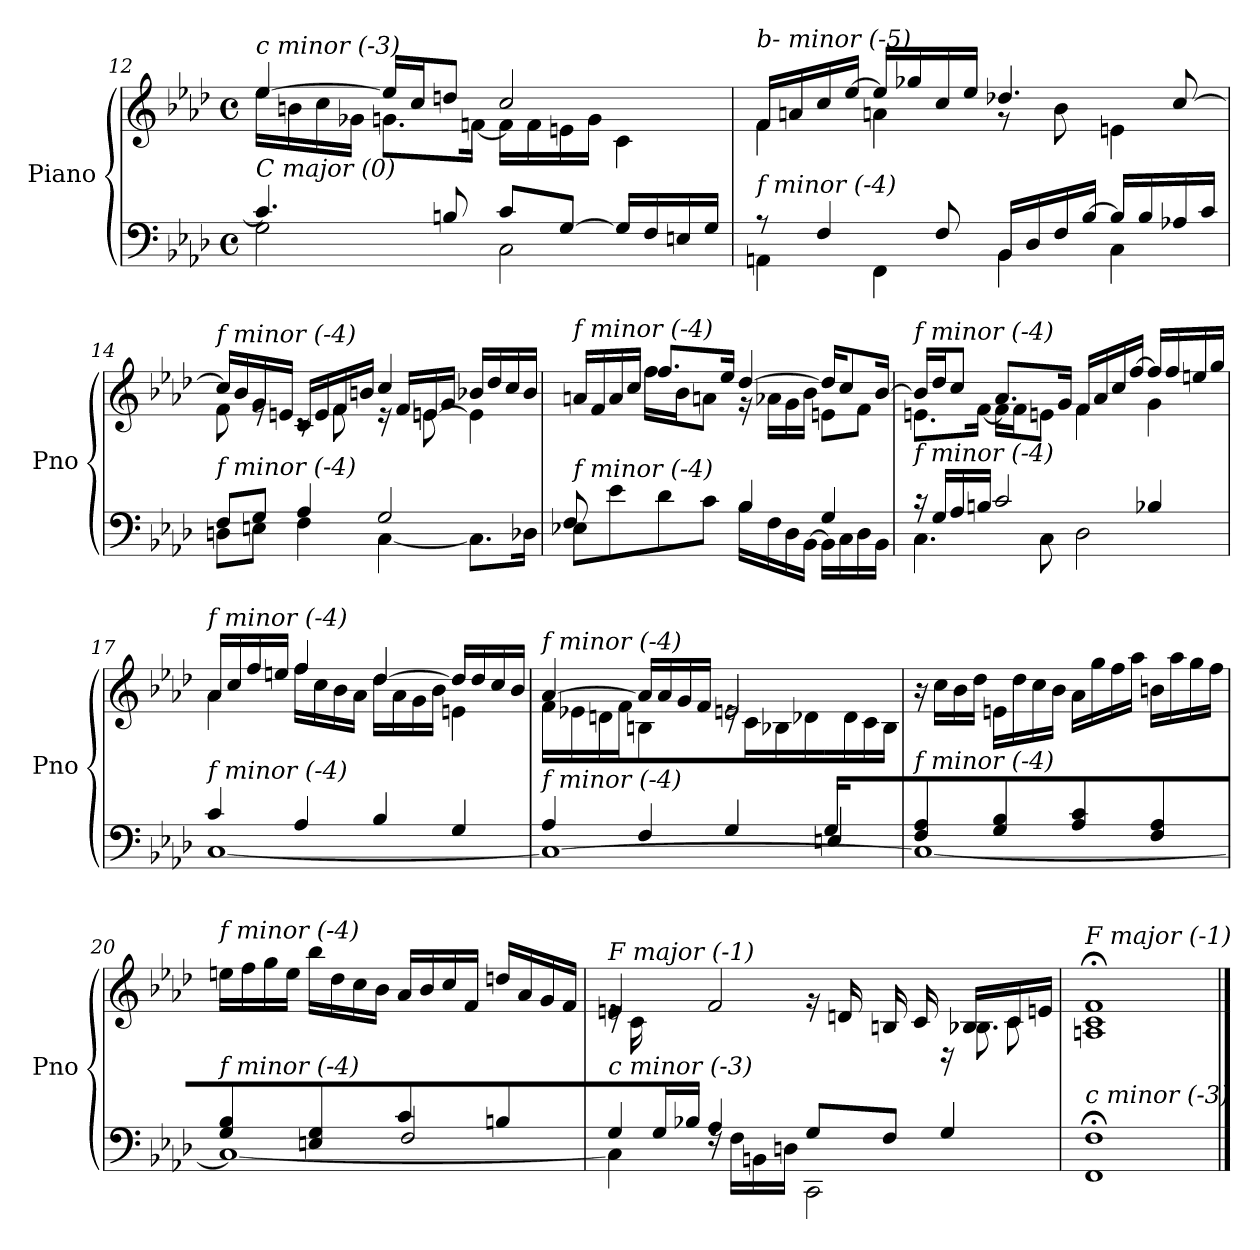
**kern	**kern
*part1	*part1
*staff2	*staff1
*I"Piano	*
*I'Pno	*
!!LO:LB:g=z
*clefF4	*clefG2
*k[b-e-a-d-]	*k[b-e-a-d-]
*M4/4	*M4/4
*met(c)	*met(c)
=12	=12
*^	*^
!	!	!LO:TX:i:t=c minor (-3)	!
!LO:TX:i:t=C major (0)	!	!	!
4.c/]	2G\	[4ee-/	16ee-\LL
.	.	.	16bn\
.	.	.	16cc\
.	.	.	16g-Xi\JJ
.	.	16ee-/LL]	8.g\L
.	.	16cc/J	.
8Bn/	.	8ddn/J	.
.	.	.	[16fn\Jk
8c/L	2C\	2cc/	16f\LL]
.	.	.	16f\
[8G/J	.	.	16en\
.	.	.	16g\JJ
16G/LL]	.	.	4c\
16F/	.	.	.
16En/	.	.	.
16G/JJ	.	.	.
=13	=13	=13	=13
!	!	!LO:TX:i:t=b- minor (-5)	!
!LO:TX:i:t=f minor (-4)	!	!	!
8r	4AAn\	16f/LL	4f\
.	.	16an/	.
4F/	.	16cc/	.
.	.	[16ee-/JJ	.
.	4FF\	16ee-/LL]	4an\
.	.	16gg-X/	.
8F/	.	16cc/	.
.	.	16ee-/JJ	.
16BB-/LL	4BB-\	4.dd-X/	8r
16D-/	.	.	.
16F/	.	.	8b-\
[16B-/JJ	.	.	.
16B-/LL]	4C\	.	4en\
16B-/	.	.	.
16A-X/	.	[8cc/	.
16c/JJ	.	.	.
!!LO:LB:g=z
=14	=14	=14	=14
*^	*^	*	*^
!	!	!	!	!LO:TX:i:t=f minor (-4)	!	!
!LO:TX:i:t=f minor (-4)	!	!	!	!	!	!
2.ryy	2ryy	8F/L	8Dn\L	16cc/LL]	8f\	2ryy
.	.	.	.	16b-/	.	.
.	.	8G/J	8En\J	16g/	8re	.
.	.	.	.	16en/JJ	.	.
.	.	4A-/	4F\	16c/LL	8rc	.
.	.	.	.	16e/	.	.
.	.	.	.	16f/	8f\	.
.	.	.	.	16bn/JJ	.	.
.	8ryy	2G/	[4C\	4cc/	16r	8ryy
.	.	.	.	.	16f/LL	.
.	4.ryy	.	.	.	16en/	[8en\
.	.	.	.	.	16g/JJ	.
4ryy	.	.	8.C\L]	16b-X/LL	4ryy	4e\]
.	.	.	.	16dd-/	.	.
.	.	.	.	16cc/	.	.
.	.	.	16D-X\Jk	16b-/JJ	.	.
=15	=15	=15	=15	=15	=15	=15
!	!	!	!	!LO:TX:i:t=f minor (-4)	!	!
!LO:TX:i:t=f minor (-4)	!	!	!	!	!	!
*	*	*v	*v	*	*	*
4ryy	8E-X\L	8F/	16an/LL	4ryy	8ryy
.	.	.	16f/	.	.
.	8e-\	4.ryy	16a/	.	4.ryy
.	.	.	16cc/JJ	.	.
2.ryy	8d-\	.	8.ff/L	16ff\LL	.
.	.	.	.	16b-\J	.
.	8c\J	.	.	8an\J	.
.	.	.	16ee-/Jk	.	.
.	4B-/	16B-\LL	[4dd-/	16r	2ryy
.	.	16F\	.	16a-X\LL	.
.	.	16D-\	.	16g\	.
.	.	[16BB-\JJ	.	16b-\JJ	.
.	4G/	16BB-\LL]	16dd-/KL]	8en\L	.
.	.	16C\	8cc/	.	.
.	.	16D-\	.	8f\J	.
.	.	16BB-\JJ	[16b-/Jk	.	.
*	*	*	*	*v	*v
!!LO:LB:g=z
=16	=16	=16	=16	=16
!	!	!	!LO:TX:i:t=f minor (-4)	!
!LO:TX:i:t=f minor (-4)	!	!	!	!
*	*v	*v	*	*
16r	4.C\	16b-/LL]	8.en\L
16G/LL	.	16dd-/J	.
16A-/	.	8cc/J	.
16Bn/JJ	.	.	[16f\Jk
2c/	.	8.a-/L	16f\LL]
.	.	.	16f\J
.	8C\	.	8en\J
.	.	16g/Jk	.
.	2D-\	16f/LL	4f\
.	.	16a-/	.
.	.	16cc/	.
.	.	[16ff/JJ	.
4B-X/	.	16ff/LL]	4g\
.	.	16ff/	.
.	.	16een/	.
.	.	16gg/JJ	.
=17	=17	=17	=17
!	!	!LO:TX:i:t=f minor (-4)	!
!LO:TX:i:t=f minor (-4)	!	!	!
4c/	[1C	16a-/LL	4a-\
.	.	16cc/	.
.	.	16ff/	.
.	.	16een/JJ	.
4A-/	.	4ff/	16ff\LL
.	.	.	16cc\
.	.	.	16b-\
.	.	.	16a-\JJ
4B-/	.	[4dd-/	16dd-\LL
.	.	.	16a-\
.	.	.	16g\
.	.	.	16b-\JJ
4G/	.	16dd-/LL]	4en\
.	.	16dd-/	.
.	.	16cc/	.
.	.	16b-/JJ	.
!!LO:PB:g=z	!!
=18	=18	=18	=18
*	*^	*	*
!	!	!	!LO:TX:i:t=f minor (-4)	!
!LO:TX:i:t=f minor (-4)	!	!	!	!
2.ryy	4A-/	1C_	[4a-/	16f\LL
.	.	.	.	16e-X\
.	.	.	.	16dn\
.	.	.	.	16f\JJ
.	4F/	.	16a-/LL]	4Bn\
.	.	.	16a-/	.
.	.	.	16g/	.
.	.	.	16f/JJ	.
.	4G/	.	2en/	16re
.	.	.	.	16c\LL
.	.	.	.	16B-X\
.	.	.	.	16d-X\JJ
16G/LL	4En/	.	.	16ryy
8.ryy	.	.	.	16d-\
.	.	.	.	16c\
.	.	.	.	16B-\JJ
*	*v	*v	*	*
=19	=19	=19	=19
!	!	!LO:TX:i:t=f minor (-4)	!
!LO:TX:i:t=f minor (-4)	!	!	!
*	*	*v	*v
4F/ 4A-/	1C_	16r
.	.	16cc\LL
.	.	16b-\
.	.	16dd-\JJ
4G/ 4B-/	.	16en\LL
.	.	16dd-\
.	.	16cc\
.	.	16b-\JJ
4A-/ 4c/	.	16a-\LL
.	.	16gg\
.	.	16ff\
.	.	16aa-\JJ
4F/ 4A-/	.	16bn\LL
.	.	16aa-\
.	.	16gg\
.	.	16ff\JJ
!!LO:LB:g=z
=20	=20	=20
*	*^	*^
!	!	!	!LO:TX:i:t=f minor (-4)	!
!LO:TX:i:t=f minor (-4)	!	!	!	!
4G/ 4B-/	1C_	2ryy	16een\LL	2ryy
.	.	.	16ff\	.
.	.	.	16gg\	.
.	.	.	16ee\JJ	.
4En/ 4G/	.	.	16bb-\LL	.
.	.	.	16dd-\	.
.	.	.	16cc\	.
.	.	.	16b-\JJ	.
4c/	.	2F/	16a-/LL	2ryy
.	.	.	16b-/	.
.	.	.	16cc/	.
.	.	.	16f/JJ	.
4Bn/	.	.	16ddn/LL	.
.	.	.	16a-/	.
.	.	.	16g/	.
.	.	.	16f/JJ	.
=21	=21	=21	=21	=21
*	*	*^	*	*^
!	!	!	!	!LO:TX:i:t=F major (-1)	!	!
!LO:TX:i:t=c minor (-3)	!	!	!	!	!	!
8ryy	2..ryy	4G/	4C\]	4en/	16re	2..ryy
.	.	.	.	.	16c\LL	.
16G/	.	.	.	.	8ryy	.
16B-X/JJ	.	.	.	.	.	.
4ryy	.	4A-/	16rF	2f/	4ryy	.
.	.	.	16F\LL	.	.	.
.	.	.	16BBn\	.	.	.
.	.	.	16Dn\JJ	.	.	.
4ryy	.	8G/L	2CC\	.	16rg	.
.	.	.	.	.	16dn/LL	.
.	.	8F/J	.	.	16Bn/	.
.	.	.	.	.	16c/JJ	.
16ryy	.	4G/	.	16rD	16ryy	.
8.ryy	.	.	.	16B-X/LL	8.B-X\	.
.	8ryy	.	.	16c/	.	8c\
.	.	.	.	16en/JJ	.	.
*v	*v	*v	*v	*	*	*
*	*v	*v	*v
=22	=22
!	!LO:TX:i:t=F major (-1)
!LO:TX:i:t=c minor (-3)	!
1FF; 1F;	1An;< 1c;< 1f;<
==	==
*-	*-
